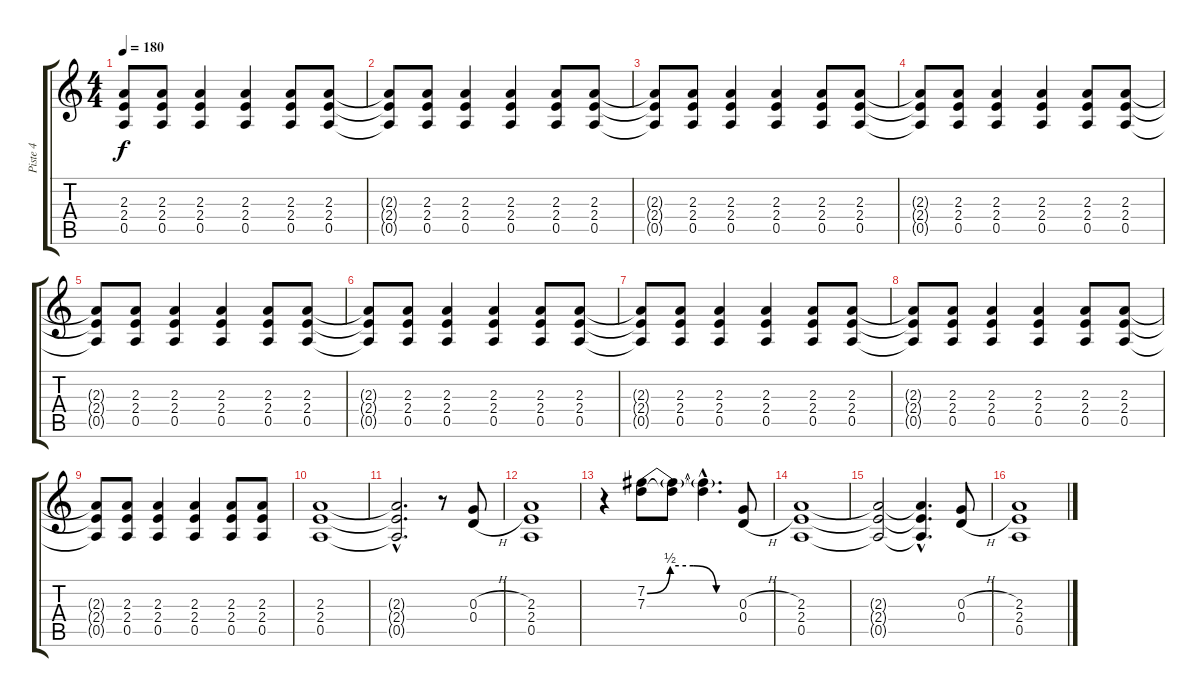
\track ("Piste 4" "Piste 4") {instrument overdrivenguitar}
\staff {score tabs}
\tuning (E4 B3 G3 D3 A2 E2) {hide}
\ts (4 4)
\tempo 180
\clef g2
\ks c
(2.3 2.4 0.5).8{dy f} (2.3 2.4 0.5).8 (2.3 2.4 0.5).4 (2.3 2.4 0.5).4 (2.3 2.4 0.5).8 (2.3 2.4 0.5).8 |
(2.3{t} 2.4{t} 0.5{t}).8 (2.3 2.4 0.5).8 (2.3 2.4 0.5).4 (2.3 2.4 0.5).4 (2.3 2.4 0.5).8 (2.3 2.4 0.5).8 |
(2.3{t} 2.4{t} 0.5{t}).8 (2.3 2.4 0.5).8 (2.3 2.4 0.5).4 (2.3 2.4 0.5).4 (2.3 2.4 0.5).8 (2.3 2.4 0.5).8 |
(2.3{t} 2.4{t} 0.5{t}).8 (2.3 2.4 0.5).8 (2.3 2.4 0.5).4 (2.3 2.4 0.5).4 (2.3 2.4 0.5).8 (2.3 2.4 0.5).8 |
(2.3{t} 2.4{t} 0.5{t}).8 (2.3 2.4 0.5).8 (2.3 2.4 0.5).4 (2.3 2.4 0.5).4 (2.3 2.4 0.5).8 (2.3 2.4 0.5).8 |
(2.3{t} 2.4{t} 0.5{t}).8 (2.3 2.4 0.5).8 (2.3 2.4 0.5).4 (2.3 2.4 0.5).4 (2.3 2.4 0.5).8 (2.3 2.4 0.5).8 |
(2.3{t} 2.4{t} 0.5{t}).8 (2.3 2.4 0.5).8 (2.3 2.4 0.5).4 (2.3 2.4 0.5).4 (2.3 2.4 0.5).8 (2.3 2.4 0.5).8 |
(2.3{t} 2.4{t} 0.5{t}).8 (2.3 2.4 0.5).8 (2.3 2.4 0.5).4 (2.3 2.4 0.5).4 (2.3 2.4 0.5).8 (2.3 2.4 0.5).8 |
(2.3{t} 2.4{t} 0.5{t}).8 (2.3 2.4 0.5).8 (2.3 2.4 0.5).4 (2.3 2.4 0.5).4 (2.3 2.4 0.5).8 (2.3 2.4 0.5).8 |
(2.3 2.4 0.5).1 |
(2.3{hac t} 2.4{hac t} 0.5{hac t}).2{d} r.8 (0.3{h} 0.4{h}).8 |
(2.3 2.4 0.5).1 |
r.4 (7.2{be (custom 0 0 15 2 30 2 45 0 60 0)} 7.3).8 (7.2{t} 7.3{t}).8 (7.2{hac t} 7.3{hac t}).4{d} (0.3{h} 0.4{h}).8 |
(2.3 2.4 0.5).1 |
(2.3{t} 2.4{t} 0.5{t}).2 (2.3{hac t} 2.4{hac t} 0.5{hac t}).4{d} (0.3{h} 0.4{h}).8 |
(2.3 2.4 0.5).1
